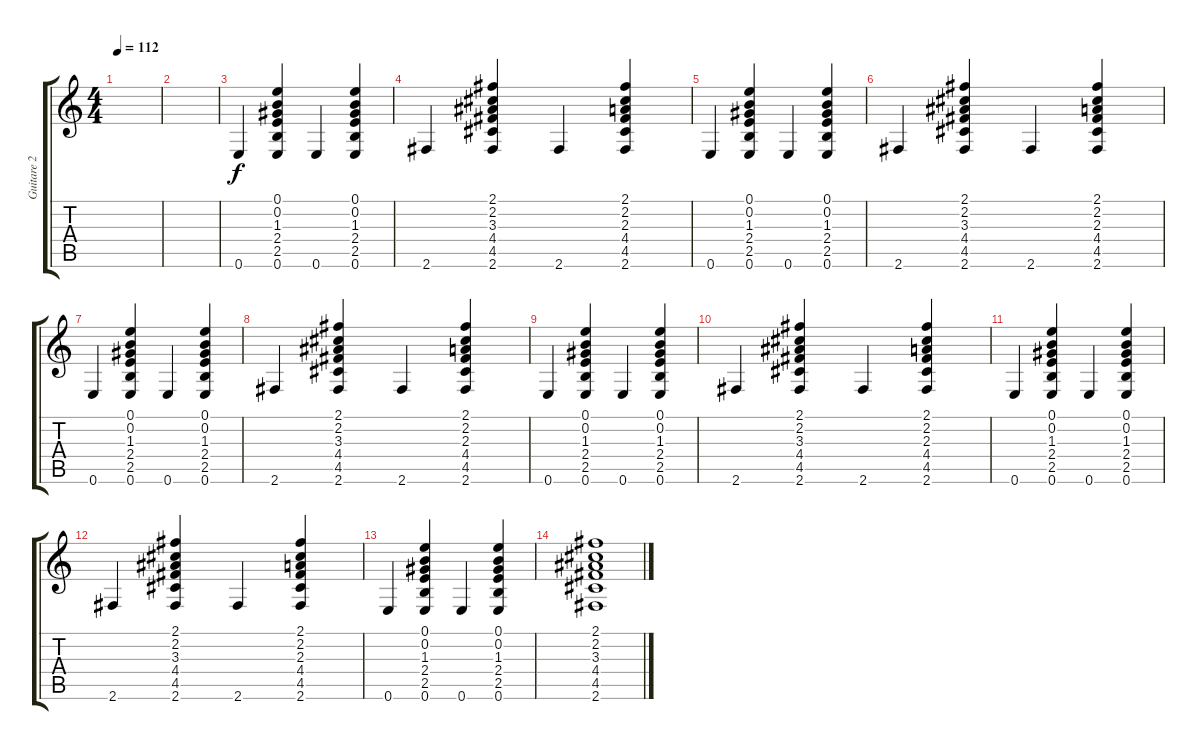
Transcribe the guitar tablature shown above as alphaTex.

\track ("Guitare 2" "Guitare 2") {instrument acousticguitarsteel}
\staff {score tabs}
\tuning (E4 B3 G3 D3 A2 E2) {hide}
\ts (4 4)
\tempo 112
\clef g2
\ks c
|
|
0.6.4 (0.1 0.2 1.3 2.4 2.5 0.6).4 0.6.4 (0.1 0.2 1.3 2.4 2.5 0.6).4 |
2.6.4 (2.1 2.2 3.3 4.4 4.5 2.6).4 2.6.4 (2.1 2.2 2.3 4.4 4.5 2.6).4 |
0.6.4 (0.1 0.2 1.3 2.4 2.5 0.6).4 0.6.4 (0.1 0.2 1.3 2.4 2.5 0.6).4 |
2.6.4 (2.1 2.2 3.3 4.4 4.5 2.6).4 2.6.4 (2.1 2.2 2.3 4.4 4.5 2.6).4 |
0.6.4 (0.1 0.2 1.3 2.4 2.5 0.6).4 0.6.4 (0.1 0.2 1.3 2.4 2.5 0.6).4 |
2.6.4 (2.1 2.2 3.3 4.4 4.5 2.6).4 2.6.4 (2.1 2.2 2.3 4.4 4.5 2.6).4 |
0.6.4 (0.1 0.2 1.3 2.4 2.5 0.6).4 0.6.4 (0.1 0.2 1.3 2.4 2.5 0.6).4 |
2.6.4 (2.1 2.2 3.3 4.4 4.5 2.6).4 2.6.4 (2.1 2.2 2.3 4.4 4.5 2.6).4 |
0.6.4 (0.1 0.2 1.3 2.4 2.5 0.6).4 0.6.4 (0.1 0.2 1.3 2.4 2.5 0.6).4 |
2.6.4 (2.1 2.2 3.3 4.4 4.5 2.6).4 2.6.4 (2.1 2.2 2.3 4.4 4.5 2.6).4 |
0.6.4 (0.1 0.2 1.3 2.4 2.5 0.6).4 0.6.4 (0.1 0.2 1.3 2.4 2.5 0.6).4 |
(2.1 2.2 3.3 4.4 4.5 2.6).1
